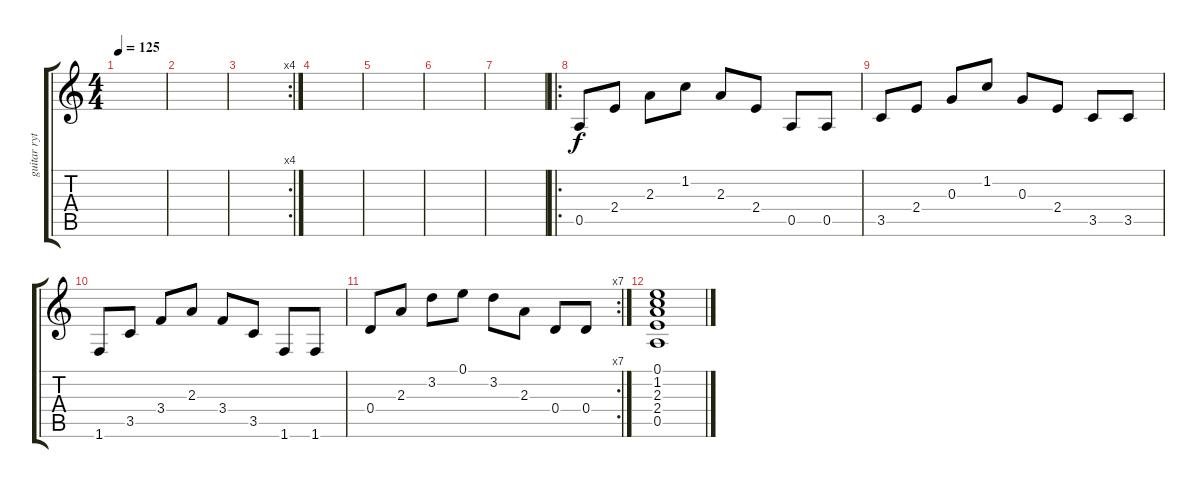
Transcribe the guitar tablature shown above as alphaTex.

\track ("guitar rythmik/arpège" "guitar ryt") {instrument distortionguitar}
\staff {score tabs}
\tuning (E4 B3 G3 D3 A2 E2) {hide}
\ts (4 4)
\tempo 125
\clef g2
\ks c
|
|
\rc 4
|
|
|
|
|
\ro
0.5.8 2.4.8 2.3.8 1.2.8 2.3.8 2.4.8 0.5.8 0.5.8 |
3.5.8 2.4.8 0.3.8 1.2.8 0.3.8 2.4.8 3.5.8 3.5.8 |
1.6.8 3.5.8 3.4.8 2.3.8 3.4.8 3.5.8 1.6.8 1.6.8 |
\rc 7
0.4.8 2.3.8 3.2.8 0.1.8 3.2.8 2.3.8 0.4.8 0.4.8 |
(0.1 1.2 2.3 2.4 0.5).1
